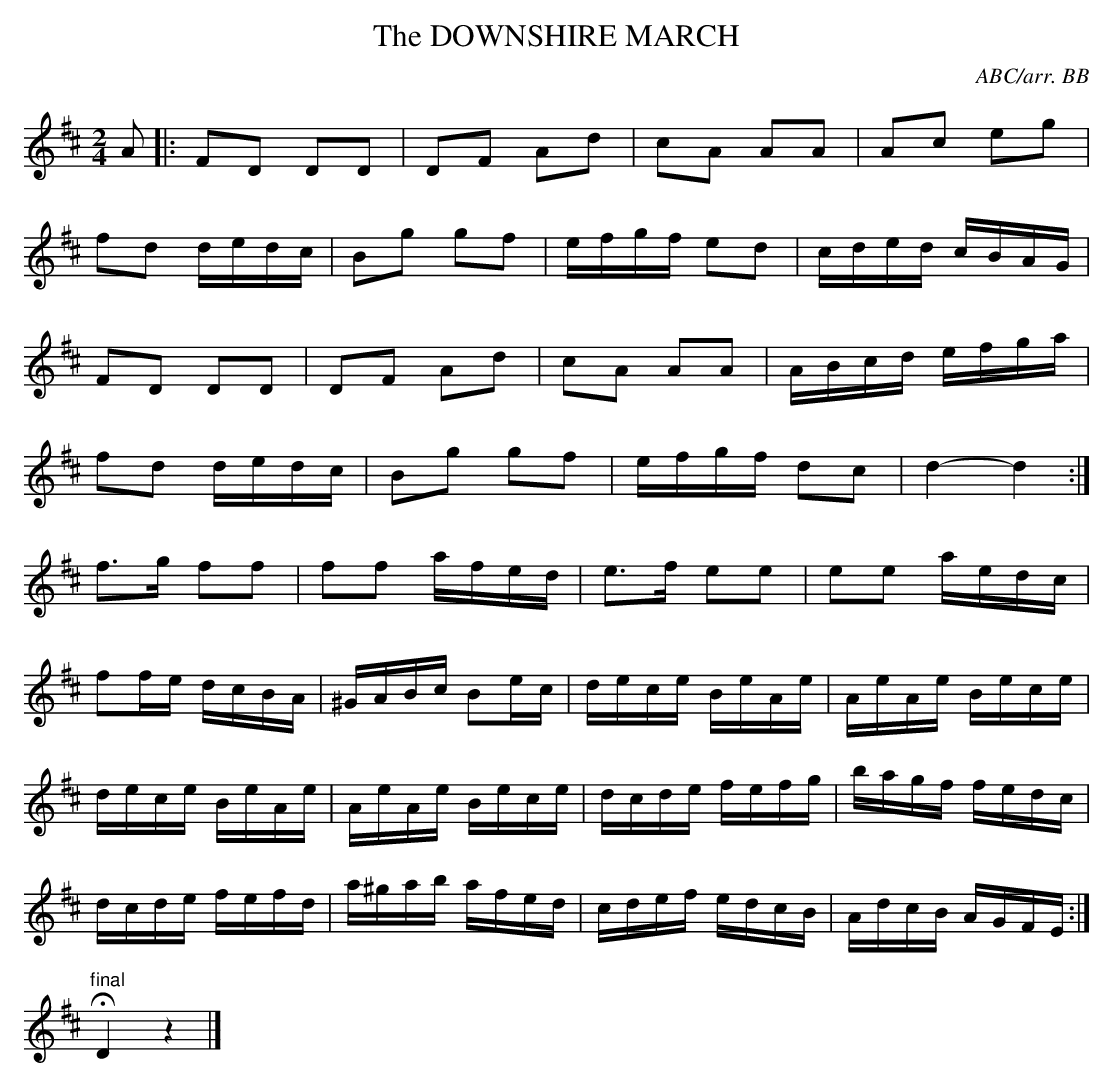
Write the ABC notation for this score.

X:1
T:DOWNSHIRE MARCH, The
C:ABC/arr. BB
Y:"Irish" (says Mr. O'F)
of fun with this tune!
M:2/4
L:1/16
K:D
A2|:F2D2 D2D2|D2F2 A2d2|c2A2 A2A2|A2c2 e2g2|
f2d2 dedc|B2g2 g2f2|efgf e2d2|cded cBAG|
F2D2 D2D2|D2F2 A2d2|c2A2 A2A2|ABcd efga|
f2d2 dedc|B2g2 g2f2|efgf d2c2|d4-d4 :|
f3g f2f2|f2f2 afed|e3f e2e2|e2e2 aedc|
f2fe dcBA|^GABc B2ec|dece BeAe|AeAe Bece|
dece BeAe|AeAe Bece|dcde fefg|bagf fedc|
dcde fefd|a^gab afed|cdef edcB|AdcB AGFE :|
"final" HD4z4|]
